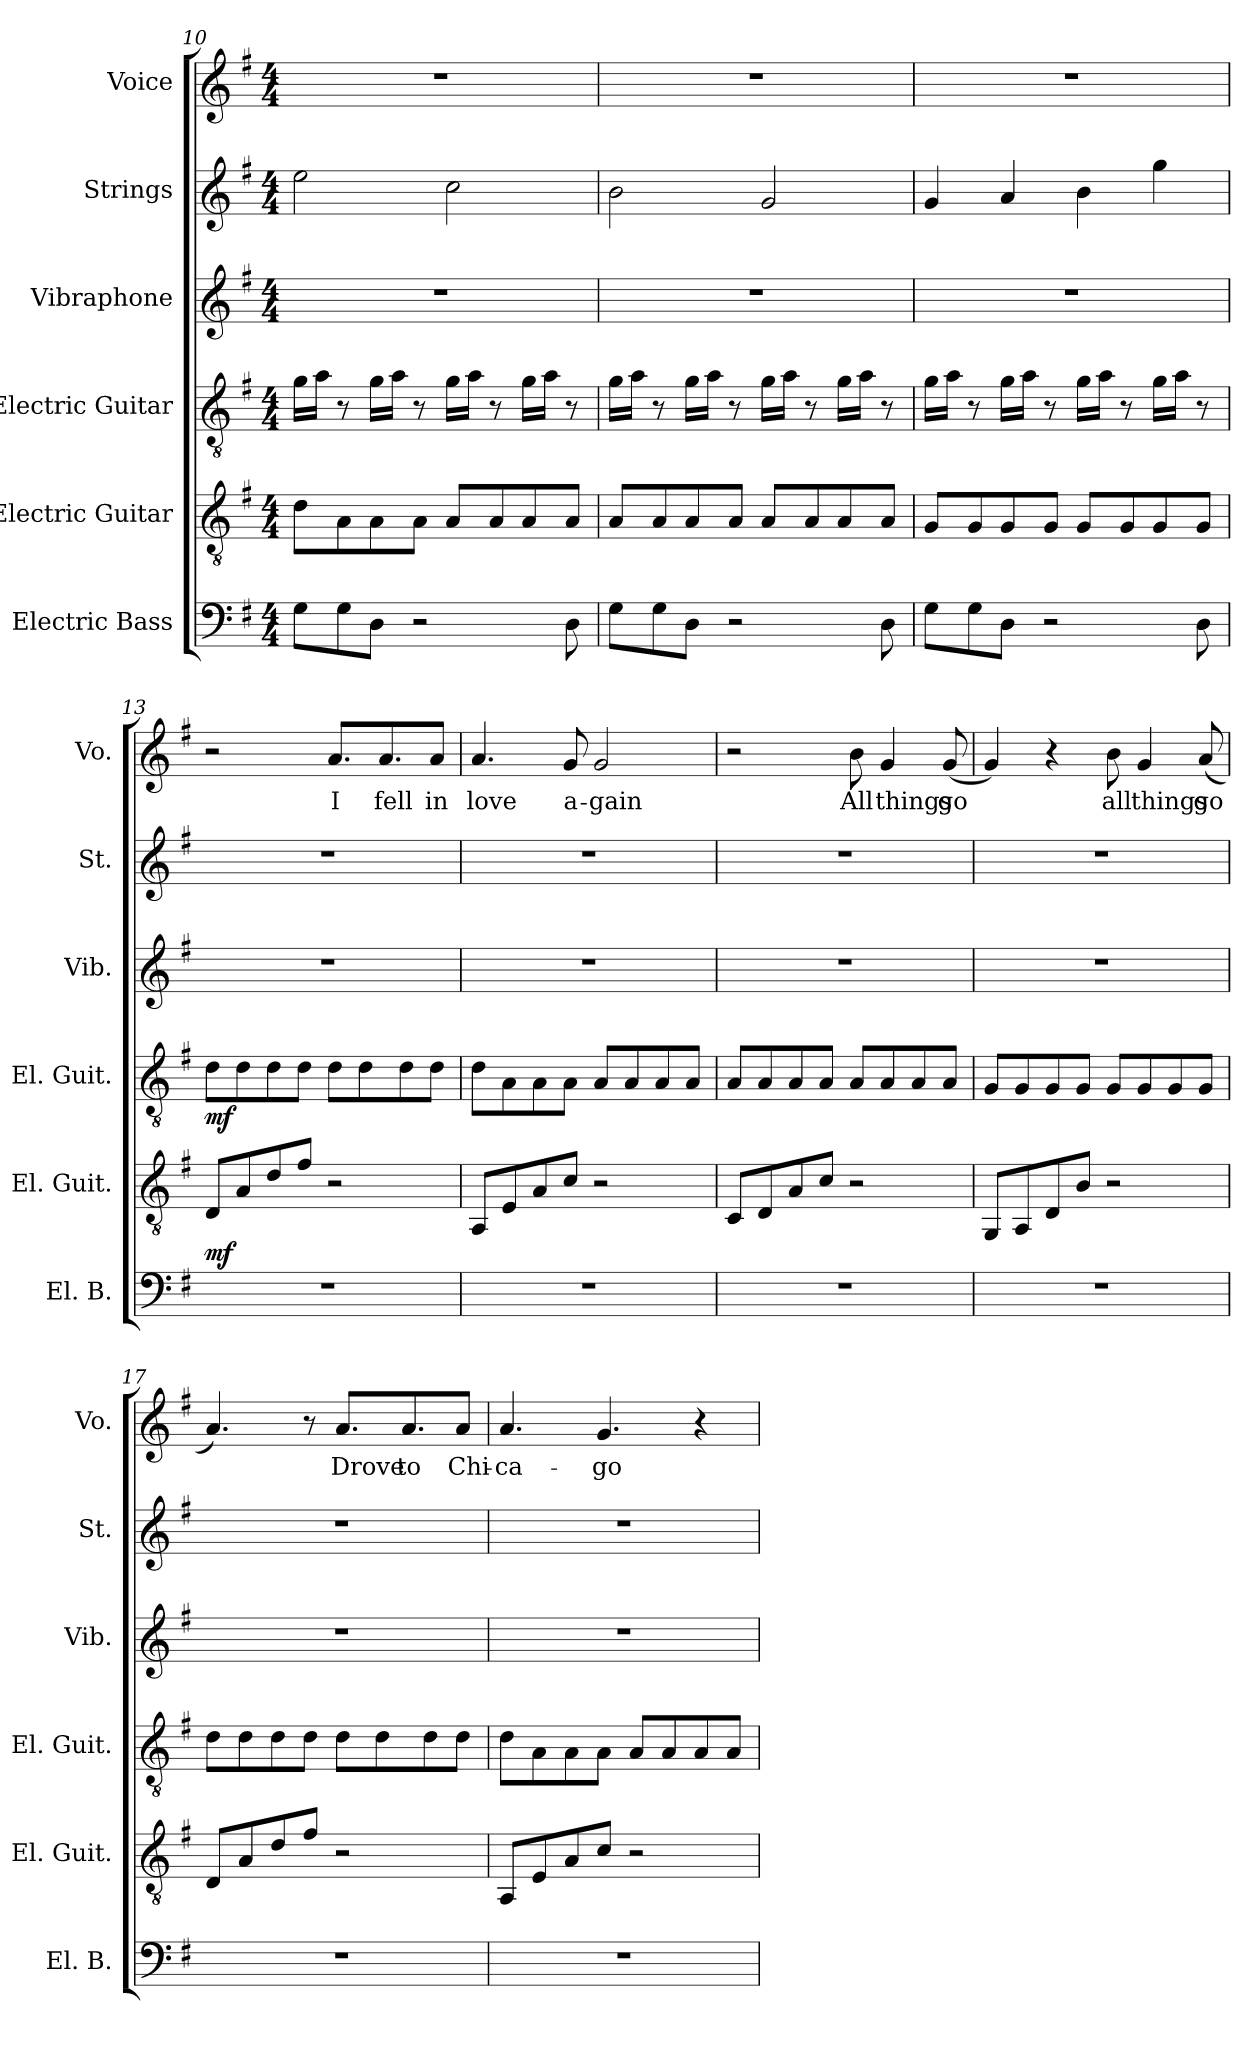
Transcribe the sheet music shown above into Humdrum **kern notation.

**kern	**dynam	**kern	**kern	**dynam	**kern	**kern	**kern	**text
*part6	*part6	*part5	*part4	*part4	*part3	*part2	*part1	*part1
*staff6	*staff6	*staff5	*staff4	*staff4	*staff3	*staff2	*staff1	*staff1
*I"Electric Bass	*	*I"Electric Guitar	*I"Electric Guitar	*	*I"Vibraphone	*I"Strings	*I"Voice	*
*I'El. B.	*	*I'El. Guit.	*I'El. Guit.	*	*I'Vib.	*I'St.	*I'Vo.	*
*clefF4	*	*clefGv2	*clefGv2	*	*clefG2	*clefG2	*clefG2	*
*ITrd7c12	*	*ITrd7c12	*ITrd7c12	*	*	*	*	*
*k[f#]	*	*k[f#]	*k[f#]	*	*k[f#]	*k[f#]	*k[f#]	*
*M4/4	*	*M4/4	*M4/4	*	*M4/4	*M4/4	*M4/4	*
=10	=10	=10	=10	=10	=10	=10	=10	=10
8GG\L	.	8D\L	16G\LL	.	1r	2ee\	1r	.
.	.	.	16A\JJ	.	.	.	.	.
8GG\	.	8AA\	8r	.	.	.	.	.
8DD\J	.	8AA\	16G\LL	.	.	.	.	.
.	.	.	16A\JJ	.	.	.	.	.
2r	.	8AA\J	8r	.	.	.	.	.
.	.	8AA/L	16G\LL	.	.	2cc\	.	.
.	.	.	16A\JJ	.	.	.	.	.
.	.	8AA/	8r	.	.	.	.	.
.	.	8AA/	16G\LL	.	.	.	.	.
.	.	.	16A\JJ	.	.	.	.	.
8DD\	.	8AA/J	8r	.	.	.	.	.
=11	=11	=11	=11	=11	=11	=11	=11	=11
8GG\L	.	8AA/L	16G\LL	.	1r	2b\	1r	.
.	.	.	16A\JJ	.	.	.	.	.
8GG\	.	8AA/	8r	.	.	.	.	.
8DD\J	.	8AA/	16G\LL	.	.	.	.	.
.	.	.	16A\JJ	.	.	.	.	.
2r	.	8AA/J	8r	.	.	.	.	.
.	.	8AA/L	16G\LL	.	.	2g/	.	.
.	.	.	16A\JJ	.	.	.	.	.
.	.	8AA/	8r	.	.	.	.	.
.	.	8AA/	16G\LL	.	.	.	.	.
.	.	.	16A\JJ	.	.	.	.	.
8DD\	.	8AA/J	8r	.	.	.	.	.
!!LO:PB:g=z
=12	=12	=12	=12	=12	=12	=12	=12	=12
8GG\L	.	8GG/L	16G\LL	.	1r	4g/	1r	.
.	.	.	16A\JJ	.	.	.	.	.
8GG\	.	8GG/	8r	.	.	.	.	.
8DD\J	.	8GG/	16G\LL	.	.	4a/	.	.
.	.	.	16A\JJ	.	.	.	.	.
2r	.	8GG/J	8r	.	.	.	.	.
.	.	8GG/L	16G\LL	.	.	4b\	.	.
.	.	.	16A\JJ	.	.	.	.	.
.	.	8GG/	8r	.	.	.	.	.
.	.	8GG/	16G\LL	.	.	4gg\	.	.
.	.	.	16A\JJ	.	.	.	.	.
8DD\	.	8GG/J	8r	.	.	.	.	.
=13	=13	=13	=13	=13	=13	=13	=13	=13
!	!LO:DY:a	!	!	!LO:DY:b	!	!	!	!
1r	mf	8DD/L	8D\L	mf	1r	1r	2r	.
.	.	8AA/	8D\	.	.	.	.	.
.	.	8D/	8D\	.	.	.	.	.
.	.	8F#/J	8D\J	.	.	.	.	.
!	!	!	!	!	!	!	!	!LO:LY:b
.	.	2r	8D\L	.	.	.	8.a/L	I
.	.	.	8D\	.	.	.	.	.
!	!	!	!	!	!	!	!	!LO:LY:b
.	.	.	.	.	.	.	8.a/	fell
.	.	.	8D\	.	.	.	.	.
!	!	!	!	!	!	!	!	!LO:LY:b
.	.	.	8D\J	.	.	.	8a/J	in
=14	=14	=14	=14	=14	=14	=14	=14	=14
!	!	!	!	!	!	!	!	!LO:LY:b
1r	.	8AAA/L	8D\L	.	1r	1r	4.a/	love
.	.	8EE/	8AA\	.	.	.	.	.
.	.	8AA/	8AA\	.	.	.	.	.
!	!	!	!	!	!	!	!	!LO:LY:b
.	.	8C/J	8AA\J	.	.	.	8g/	a-
!	!	!	!	!	!	!	!	!LO:LY:b
.	.	2r	8AA/L	.	.	.	2g/	-gain
.	.	.	8AA/	.	.	.	.	.
.	.	.	8AA/	.	.	.	.	.
.	.	.	8AA/J	.	.	.	.	.
=15	=15	=15	=15	=15	=15	=15	=15	=15
1r	.	8CC/L	8AA/L	.	1r	1r	2r	.
.	.	8DD/	8AA/	.	.	.	.	.
.	.	8AA/	8AA/	.	.	.	.	.
.	.	8C/J	8AA/J	.	.	.	.	.
!	!	!	!	!	!	!	!	!LO:LY:b
.	.	2r	8AA/L	.	.	.	8b\	All
!	!	!	!	!	!	!	!	!LO:LY:b
.	.	.	8AA/	.	.	.	4g/	things
.	.	.	8AA/	.	.	.	.	.
!	!	!	!	!	!	!	!	!LO:LY:b
.	.	.	8AA/J	.	.	.	(8g/	go
!!LO:LB:g=z
=16	=16	=16	=16	=16	=16	=16	=16	=16
1r	.	8GGG/L	8GG/L	.	1r	1r	4g/)	.
.	.	8AAA/	8GG/	.	.	.	.	.
.	.	8DD/	8GG/	.	.	.	4r	.
.	.	8BB/J	8GG/J	.	.	.	.	.
!	!	!	!	!	!	!	!	!LO:LY:b
.	.	2r	8GG/L	.	.	.	8b\	all
!	!	!	!	!	!	!	!	!LO:LY:b
.	.	.	8GG/	.	.	.	4g/	things
.	.	.	8GG/	.	.	.	.	.
!	!	!	!	!	!	!	!	!LO:LY:b
.	.	.	8GG/J	.	.	.	(8a/	go
=17	=17	=17	=17	=17	=17	=17	=17	=17
1r	.	8DD/L	8D\L	.	1r	1r	4.a/)	.
.	.	8AA/	8D\	.	.	.	.	.
.	.	8D/	8D\	.	.	.	.	.
.	.	8F#/J	8D\J	.	.	.	8r	.
!	!	!	!	!	!	!	!	!LO:LY:b
.	.	2r	8D\L	.	.	.	8.a/L	Drove
.	.	.	8D\	.	.	.	.	.
!	!	!	!	!	!	!	!	!LO:LY:b
.	.	.	.	.	.	.	8.a/	to
.	.	.	8D\	.	.	.	.	.
!	!	!	!	!	!	!	!	!LO:LY:b
.	.	.	8D\J	.	.	.	8a/J	Chi-
=18	=18	=18	=18	=18	=18	=18	=18	=18
!	!	!	!	!	!	!	!	!LO:LY:b
1r	.	8AAA/L	8D\L	.	1r	1r	4.a/	-ca-
.	.	8EE/	8AA\	.	.	.	.	.
.	.	8AA/	8AA\	.	.	.	.	.
!	!	!	!	!	!	!	!	!LO:LY:b
.	.	8C/J	8AA\J	.	.	.	4.g/	-go
.	.	2r	8AA/L	.	.	.	.	.
.	.	.	8AA/	.	.	.	.	.
.	.	.	8AA/	.	.	.	4r	.
.	.	.	8AA/J	.	.	.	.	.
=	=	=	=	=	=	=	=	=
*-	*-	*-	*-	*-	*-	*-	*-	*-
